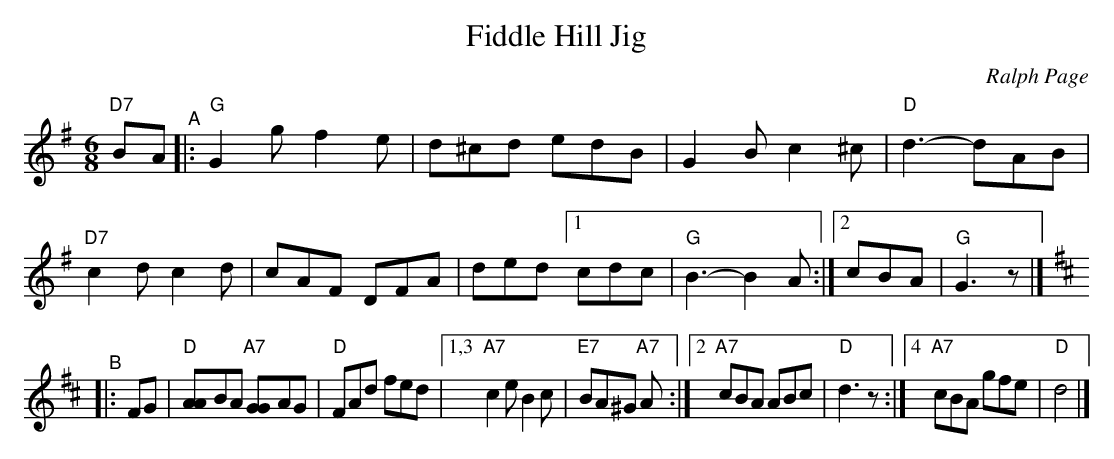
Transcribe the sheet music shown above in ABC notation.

X:1
T: Fiddle Hill Jig
C: Ralph Page
M: 6/8
K: G
"D7"BA "^A"\
|: "G"G2g f2e | d^cd edB | G2B c2^c | "D"d3- dAB | "D7"c2d c2d | cAF DFA | ded [1 cdc | "G"B3- B2A :|[2  cBA | "G"G3 z |] [K:D]
"^B"|: FG \
| "D"[AA]BA "A7"[GG]AG | "D"FAd fed |[1,3 "A7"c2e B2c | "E7"BA^G "A7"A \
                                   :|[2   "A7"cBA ABc | "D"d3 z \
                                   :|[4   "A7"cBA gfe | "D"d4 |]
